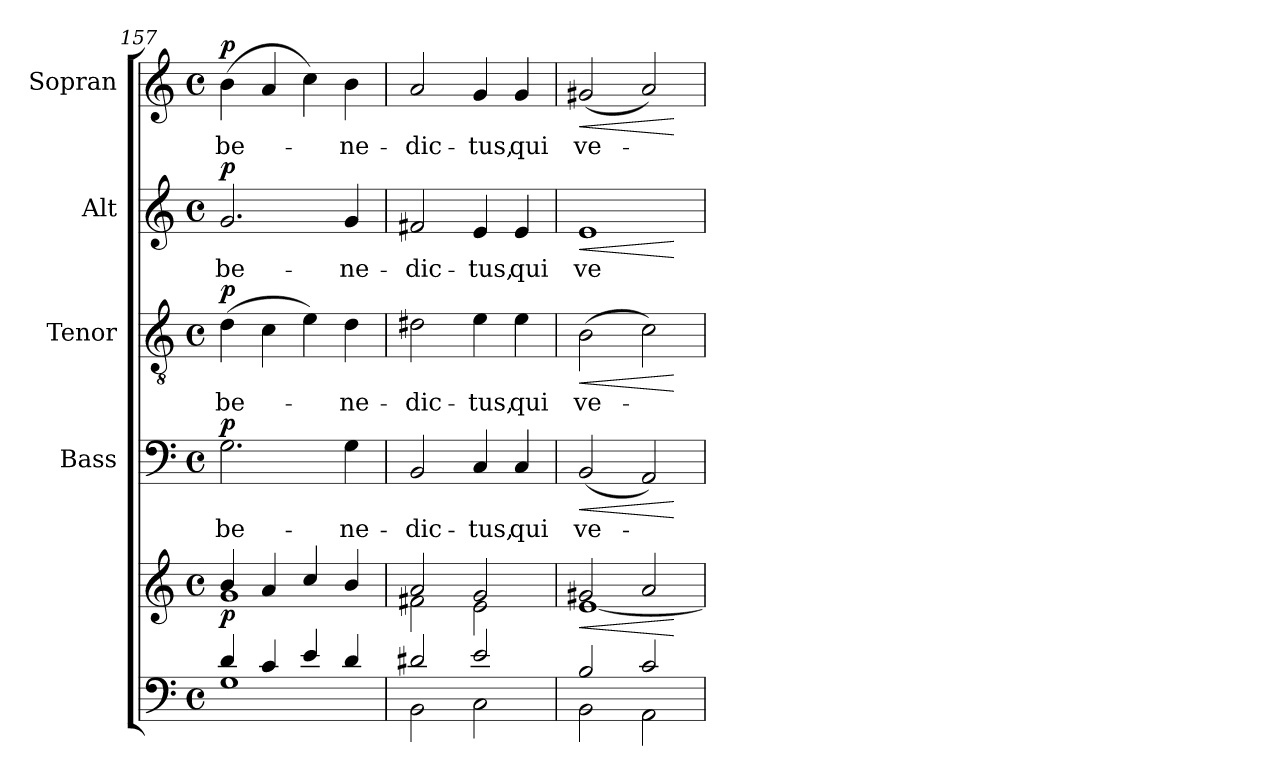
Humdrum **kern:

**kern	**kern	**dynam	**kern	**text	**dynam	**kern	**text	**dynam	**kern	**text	**dynam	**kern	**text	**dynam
*part5	*part5	*part5	*part4	*part4	*part4	*part3	*part3	*part3	*part2	*part2	*part2	*part1	*part1	*part1
*staff6	*staff5	*staff5/6	*staff4	*staff4	*staff4	*staff3	*staff3	*staff3	*staff2	*staff2	*staff2	*staff1	*staff1	*staff1
*	*	*	*I"Bass	*	*	*I"Tenor	*	*	*I"Alt	*	*	*I"Sopran	*	*
*	*	*	*I'B.	*	*	*I'T.	*	*	*I'A.	*	*	*I'S.	*	*
*clefF4	*clefG2	*	*clefF4	*	*	*clefGv2	*	*	*clefG2	*	*	*clefG2	*	*
*k[]	*k[]	*	*k[]	*	*	*k[]	*	*	*k[]	*	*	*k[]	*	*
*C:	*C:	*	*C:	*	*	*C:	*	*	*C:	*	*	*C:	*	*
*M4/4	*M4/4	*	*M4/4	*	*	*M4/4	*	*	*M4/4	*	*	*M4/4	*	*
*met(c)	*met(c)	*	*met(c)	*	*	*met(c)	*	*	*met(c)	*	*	*met(c)	*	*
=157	=157	=157	=157	=157	=157	=157	=157	=157	=157	=157	=157	=157	=157	=157
*^	*^	*	*	*	*	*	*	*	*	*	*	*	*	*
!	!	!	!	!LO:DY:b	!	!LO:LY:b	!LO:DY:a	!	!LO:LY:b	!LO:DY:a	!	!LO:LY:b	!LO:DY:a	!	!LO:LY:b	!LO:DY:a
4d/	1G	4b/	1g	p	2.G\	be-	p	(>4d\	be-	p	2.g/	be-	p	(>4b\	be-	p
4c/	.	4a/	.	.	.	.	.	4c\	.	.	.	.	.	4a/	.	.
4e/	.	4cc/	.	.	.	.	.	4e\)	.	.	.	.	.	4cc\)	.	.
!	!	!	!	!	!	!LO:LY:b	!	!	!LO:LY:b	!	!	!LO:LY:b	!	!	!LO:LY:b	!
4d/	.	4b/	.	.	4G\	-ne-	.	4d\	-ne-	.	4g/	-ne-	.	4b\	-ne-	.
=158	=158	=158	=158	=158	=158	=158	=158	=158	=158	=158	=158	=158	=158	=158	=158	=158
!	!	!	!	!	!	!LO:LY:b	!	!	!LO:LY:b	!	!	!LO:LY:b	!	!	!LO:LY:b	!
2d#X/	2BB\	2a/	2f#X\	.	2BB/	-dic-	.	2d#X\	-dic-	.	2f#X/	-dic-	.	2a/	-dic-	.
!	!	!	!	!	!	!LO:LY:b	!	!	!LO:LY:b	!	!	!LO:LY:b	!	!	!LO:LY:b	!
2e/	2C\	2g/	2e\	.	4C/	-tus,	.	4e\	-tus,	.	4e/	-tus,	.	4g/	-tus,	.
!	!	!	!	!	!	!LO:LY:b	!	!	!LO:LY:b	!	!	!LO:LY:b	!	!	!LO:LY:b	!
.	.	.	.	.	4C/	qui	.	4e\	qui	.	4e/	qui	.	4g/	qui	.
=159	=159	=159	=159	=159	=159	=159	=159	=159	=159	=159	=159	=159	=159	=159	=159	=159
!	!	!	!	!LO:HP:b	!	!LO:LY:b	!LO:HP:b	!	!LO:LY:b	!LO:HP:b	!	!LO:LY:b	!LO:HP:b	!	!LO:LY:b	!LO:HP:b
2B/	2BB\	2g#X/	[<1e	<	(<2BB/	ve-	<	(>2B\	ve-	<	1e	ve-	<	(<2g#X/	ve-	<
2c/	2AA\	2a/	.	.	2AA/)	.	.	2c\)	.	.	.	.	.	2a/)	.	.
*v	*v	*	*	*	*	*	*	*	*	*	*	*	*	*	*	*
*	*v	*v	*	*	*	*	*	*	*	*	*	*	*	*	*
.	.	[	.	.	[	.	.	[	.	.	[	.	.	[
=	=	=	=	=	=	=	=	=	=	=	=	=	=	=
*-	*-	*-	*-	*-	*-	*-	*-	*-	*-	*-	*-	*-	*-	*-
